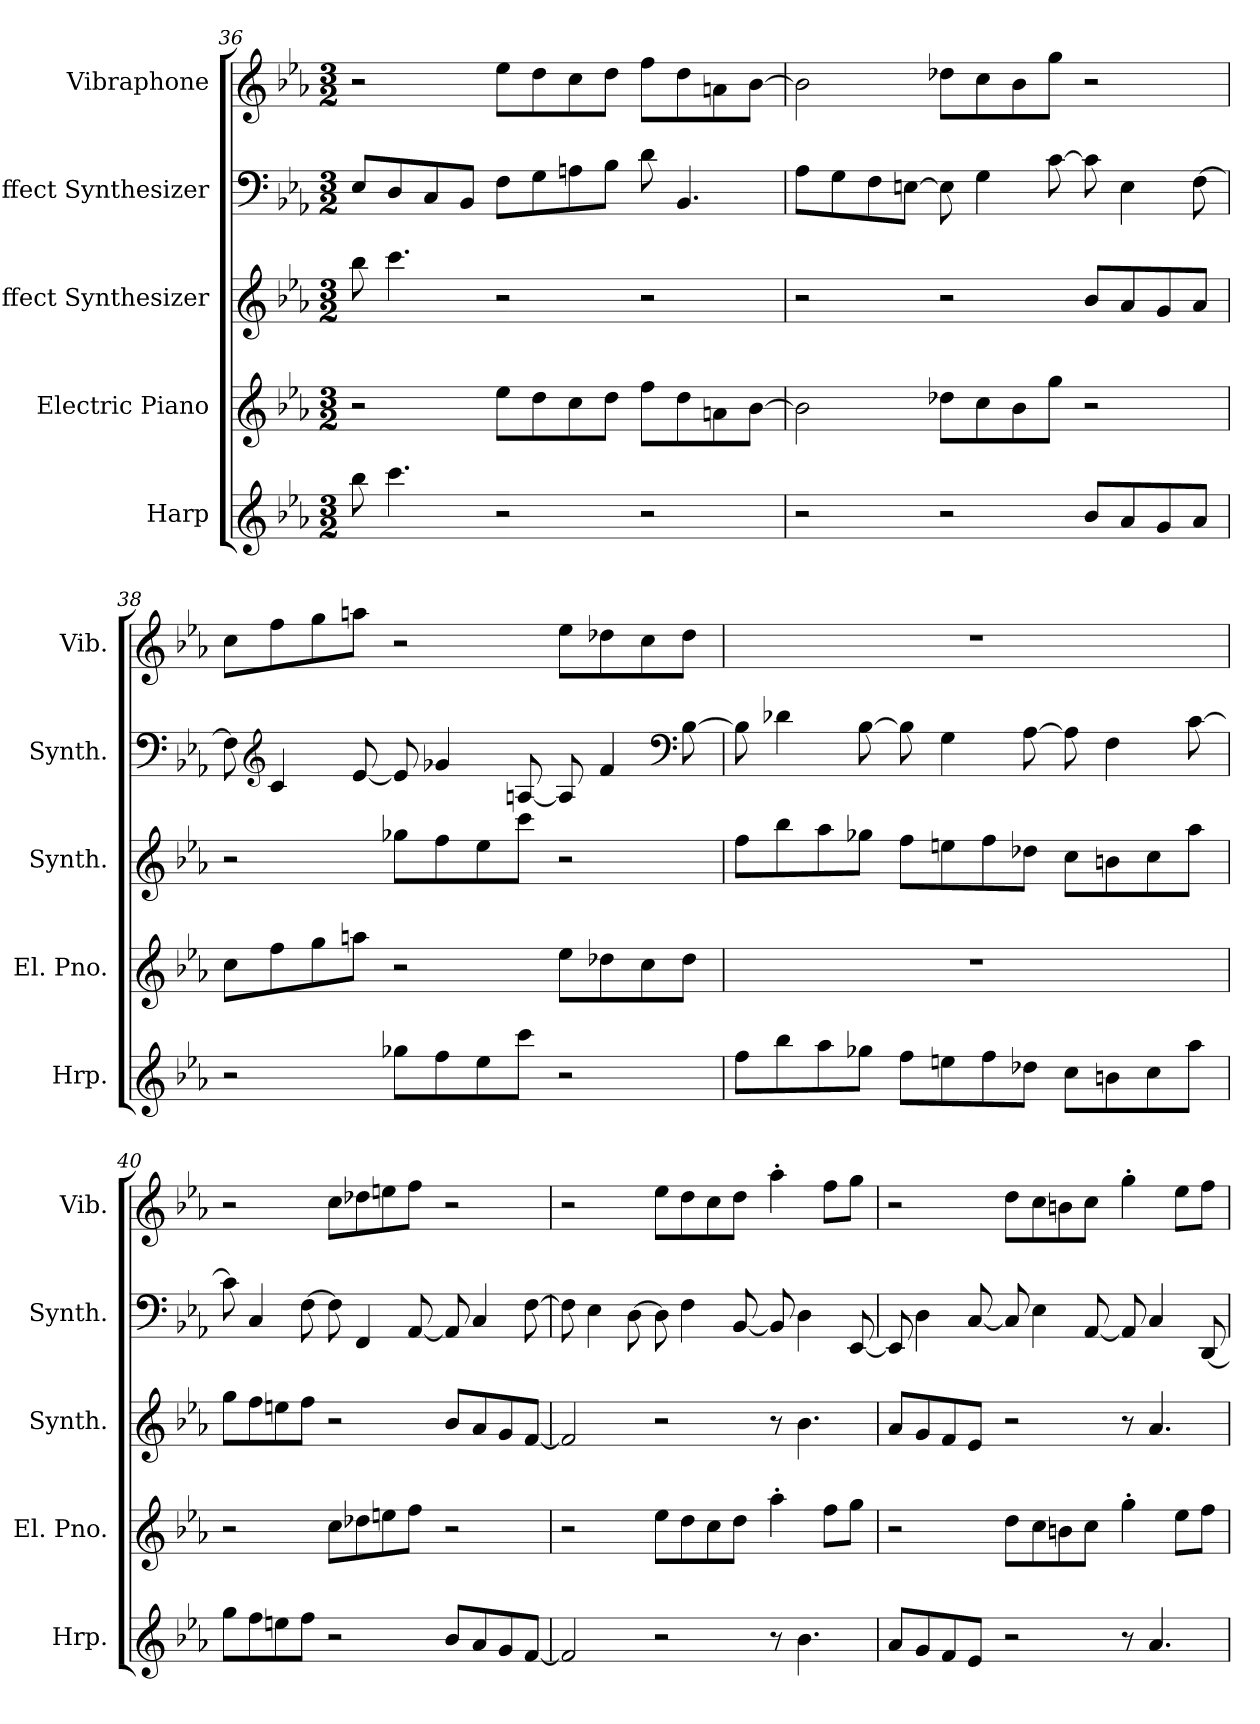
**kern	**kern	**kern	**kern	**kern
*part5	*part4	*part3	*part2	*part1
*staff5	*staff4	*staff3	*staff2	*staff1
*I"Harp	*I"Electric Piano	*I"Effect Synthesizer	*I"Effect Synthesizer	*I"Vibraphone
*I'Hrp.	*I'El. Pno.	*I'Synth.	*I'Synth.	*I'Vib.
*clefG2	*clefG2	*clefG2	*clefF4	*clefG2
*k[b-e-a-]	*k[b-e-a-]	*k[b-e-a-]	*k[b-e-a-]	*k[b-e-a-]
*M3/2	*M3/2	*M3/2	*M3/2	*M3/2
=36	=36	=36	=36	=36
8bb-\	2r	8bb-\	8E-/L	2r
4.ccc\	.	4.ccc\	8D/	.
.	.	.	8C/	.
.	.	.	8BB-/J	.
2r	8ee-\L	2r	8F\L	8ee-\L
.	8dd\	.	8G\	8dd\
.	8cc\	.	8An\	8cc\
.	8dd\J	.	8B-\J	8dd\J
2r	8ff\L	2r	8d\	8ff\L
.	8dd\	.	4.BB-/	8dd\
.	8an\	.	.	8an\
.	[8b-\J	.	.	[8b-\J
=37	=37	=37	=37	=37
2r	2b-\]	2r	8A-\L	2b-\]
.	.	.	8G\	.
.	.	.	8F\	.
.	.	.	[8En\J	.
2r	8dd-X\L	2r	8E\]	8dd-X\L
.	8cc\	.	4G\	8cc\
.	8b-\	.	.	8b-\
.	8gg\J	.	[8c\	8gg\J
8b-/L	2r	8b-/L	8c\]	2r
8a-/	.	8a-/	4E\	.
8g/	.	8g/	.	.
8a-/J	.	8a-/J	[8F\	.
!!LO:LB:g=z
=38	=38	=38	=38	=38
2r	8cc\L	2r	8F\]	8cc\L
*	*	*	*clefG2	*
.	8ff\	.	4c/	8ff\
.	8gg\	.	.	8gg\
.	8aan\J	.	[8e-/	8aan\J
8gg-X\L	2r	8gg-X\L	8e-/]	2r
8ff\	.	8ff\	4g-X/	.
8ee-\	.	8ee-\	.	.
8ccc\J	.	8ccc\J	[8An/	.
2r	8ee-\L	2r	8A/]	8ee-\L
.	8dd-X\	.	4f/	8dd-X\
.	8cc\	.	.	8cc\
*	*	*	*clefF4	*
.	8dd-\J	.	[8B-\	8dd-\J
=39	=39	=39	=39	=39
8ff\L	1.r	8ff\L	8B-\]	1.r
8bb-\	.	8bb-\	4d-X\	.
8aa-\	.	8aa-\	.	.
8gg-X\J	.	8gg-X\J	[8B-\	.
8ff\L	.	8ff\L	8B-\]	.
8een\	.	8een\	4G\	.
8ff\	.	8ff\	.	.
8dd-X\J	.	8dd-X\J	[8A-\	.
8cc\L	.	8cc\L	8A-\]	.
8bn\	.	8bn\	4F\	.
8cc\	.	8cc\	.	.
8aa-\J	.	8aa-\J	[8c\	.
!!LO:PB:g=z
=40	=40	=40	=40	=40
8gg\L	2r	8gg\L	8c\]	2r
8ff\	.	8ff\	4C/	.
8een\	.	8een\	.	.
8ff\J	.	8ff\J	[8F\	.
2r	8cc\L	2r	8F\]	8cc\L
.	8dd-X\	.	4FF/	8dd-X\
.	8een\	.	.	8een\
.	8ff\J	.	[8AA-/	8ff\J
8b-/L	2r	8b-/L	8AA-/]	2r
8a-/	.	8a-/	4C/	.
8g/	.	8g/	.	.
[8f/J	.	[8f/J	[8F\	.
=41	=41	=41	=41	=41
2f/]	2r	2f/]	8F\]	2r
.	.	.	4E-\	.
.	.	.	[8D\	.
2r	8ee-\L	2r	8D\]	8ee-\L
.	8dd\	.	4F\	8dd\
.	8cc\	.	.	8cc\
.	8dd\J	.	[8BB-/	8dd\J
8r	4aa-'\	8r	8BB-/]	4aa-'\
4.b-\	.	4.b-\	4D\	.
.	8ff\L	.	.	8ff\L
.	8gg\J	.	[8EE-/	8gg\J
!!LO:LB:g=z
=42	=42	=42	=42	=42
8a-/L	2r	8a-/L	8EE-/]	2r
8g/	.	8g/	4D\	.
8f/	.	8f/	.	.
8e-/J	.	8e-/J	[8C/	.
2r	8dd\L	2r	8C/]	8dd\L
.	8cc\	.	4E-\	8cc\
.	8bn\	.	.	8bn\
.	8cc\J	.	[8AA-/	8cc\J
8r	4gg'\	8r	8AA-/]	4gg'\
4.a-/	.	4.a-/	4C/	.
.	8ee-\L	.	.	8ee-\L
.	8ff\J	.	[8DD/	8ff\J
=	=	=	=	=
*-	*-	*-	*-	*-
